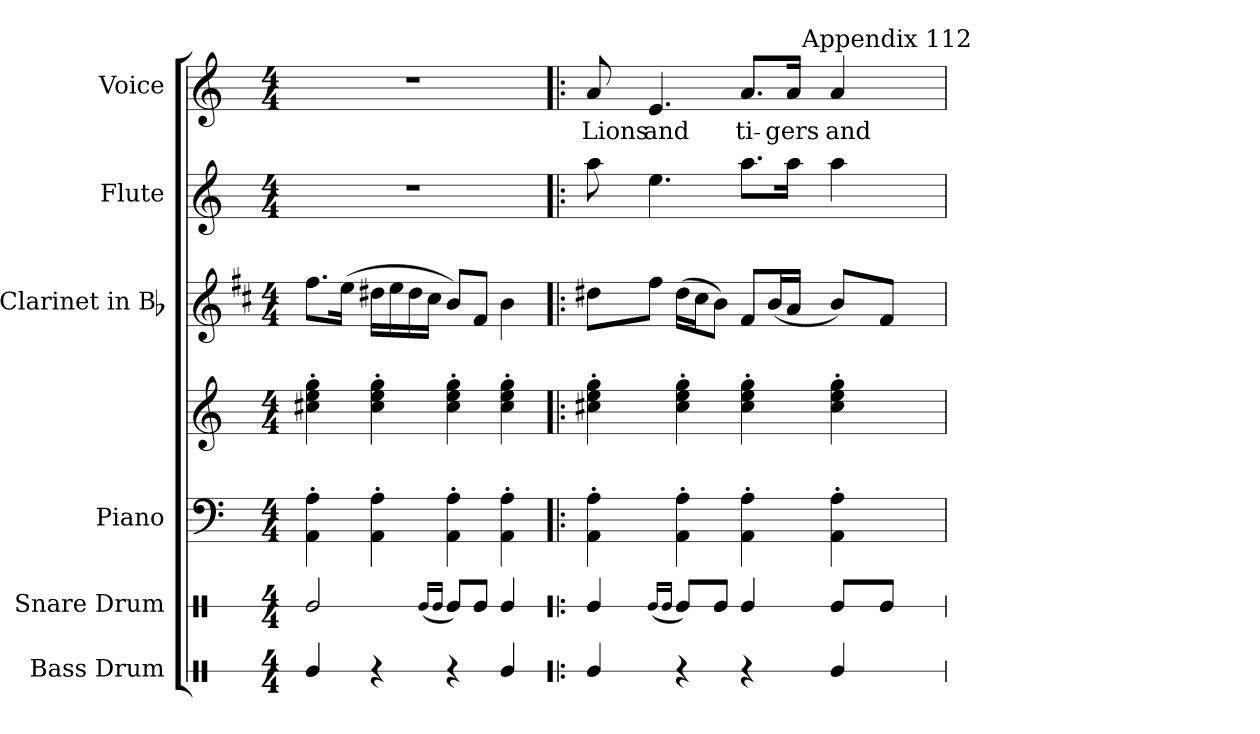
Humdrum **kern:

**kern	**kern	**kern	**kern	**kern	**kern	**kern	**text
*part6	*part5	*part4	*part4	*part3	*part2	*part1	*part1
*staff7	*staff6	*staff5	*staff4	*staff3	*staff2	*staff1	*staff1
*I"Bass Drum	*I"Snare Drum	*I"Piano	*	*I"Clarinet in Bb	*I"Flute	*I"Voice	*
*I'B. D.	*I'S. D.	*I'Pno.	*	*I'Cl.	*I'Fl.	*I'Voice	*
!!LO:PB:g=z
*stria1	*stria1	*	*	*	*	*	*
*clefX	*clefX	*clefF4	*clefG2	*clefG2	*clefG2	*clefG2	*
*	*	*	*	*ITrd1c2	*	*	*
*k[]	*k[]	*k[]	*k[]	*k[]	*k[]	*k[]	*
*C:	*C:	*C:	*C:	*C:	*C:	*C:	*
*M4/4	*M4/4	*M4/4	*M4/4	*M4/4	*M4/4	*M4/4	*
*MM104	*MM104	*MM104	*MM104	*MM104	*MM104	*MM104	*
=1	=1	=1	=1	=1	=1	=1	=1
4Rei/	2Rei/	4AAi\' 4Ai'	4cc#Xi\' 4eei' 4ggi'	8.eei\L	1r	1r	.
.	.	.	.	(16ddi\Jk	.	.	.
4r	.	4AAi\' 4Ai'	4cc#i\' 4eei' 4ggi'	16cc#Xi\LL	.	.	.
.	.	.	.	16ddi\	.	.	.
.	.	.	.	16cc#i\	.	.	.
.	.	.	.	16bi\JJ	.	.	.
.	(16qRei/LL	.	.	.	.	.	.
.	16qRei/JJ	.	.	.	.	.	.
4r	8Rei/L)	4AAi\' 4Ai'	4cc#i\' 4eei' 4ggi'	8ai/L)	.	.	.
.	8Rei/J	.	.	8ei/J	.	.	.
4Rei/	4Rei/	4AAi\' 4Ai'	4cc#i\' 4eei' 4ggi'	4ai\	.	.	.
=2!|:	=2!|:	=2!|:	=2!|:	=2!|:	=2!|:	=2!|:	=2!|:
!	!	!	!	!	!	!LO:TX:a:t=Chorus	!
!	!	!	!	!	!	!	!LO:LY:b:color=#000000
*	*	*	*	*	*	*^	*
4Rei/	4Rei/	4AAi\' 4Ai'	4cc#Xi\' 4eei' 4ggi'	8cc#Xi\L	8aai\	8ai/	2ryy	Lions
!	!	!	!	!	!	!	!	!LO:LY:b:color=#000000
.	.	.	.	8eei\J	4.eei\	4.ei/	.	and
.	(16qRei/LL	.	.	.	.	.	.	.
.	16qRei/JJ	.	.	.	.	.	.	.
4r	8Rei/L)	4AAi\' 4Ai'	4cc#i\' 4eei' 4ggi'	(16cc#i\LL	.	.	.	.
.	.	.	.	16bi\J	.	.	.	.
.	8Rei/J	.	.	8ai\J)	.	.	.	.
!	!	!	!	!	!	!	!	!LO:LY:b:color=#000000
4r	4Rei/	4AAi\' 4Ai'	4cc#i\' 4eei' 4ggi'	8ei/L	8.aai\L	8.ai/L	8ryy	ti-
.	.	.	.	(16ai/L	.	.	16ryy	.
!	!	!	!	!	!	!	!	!LO:LY:b:color=#000000
.	.	.	.	16gi/JJ	16aai\Jk	16ai/Jk	64...ryy	-gers
!	!	!	!	!	!	!	!LO:TX:a:t=Appendix 112	!
.	.	.	.	.	.	.	4ryy	.
!	!	!	!	!	!	!	!	!LO:LY:b:color=#000000
4Rei/	8Rei/L	4AAi\' 4Ai'	4cc#i\' 4eei' 4ggi'	8ai/L)	4aai\	4ai/	.	and
.	8Rei/J	.	.	8ei/J	.	.	.	.
.	.	.	.	.	.	.	32ryy	.
.	.	.	.	.	.	.	512ryy	.
*	*	*	*	*	*	*v	*v	*
=	=	=	=	=	=	=	=
*-	*-	*-	*-	*-	*-	*-	*-
